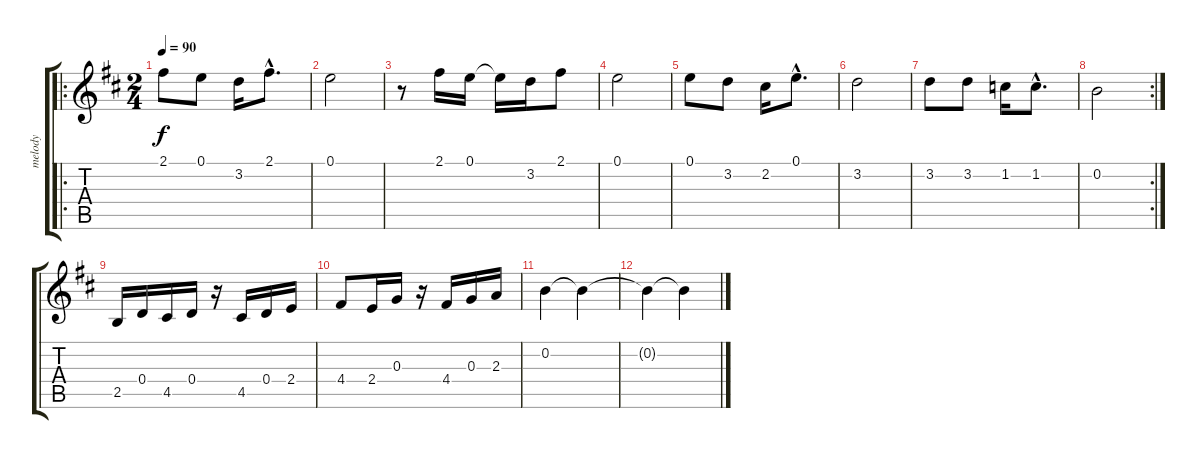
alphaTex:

\track ("melody" "melody") {instrument acousticguitarnylon}
\staff {score tabs}
\tuning (E4 B3 G3 D3 A2 E2) {hide}
\ro
\ts (2 4)
\tempo 90
\clef g2
\ks bminor
2.1.8{dy f} 0.1.8 3.2.16 2.1{hac}.8{d} |
0.1.2 |
r.8 2.1.16 0.1.16 0.1{t}.16 3.2.16 2.1.8 |
0.1.2 |
0.1.8 3.2.8 2.2.16 0.1{hac}.8{d} |
3.2.2 |
3.2.8 3.2.8 1.2.16 1.2{hac}.8{d} |
\rc 2
0.2.2 |
2.5.16 0.4.16 4.5.16 0.4.16 r.16 4.5.16 0.4.16 2.4.16 |
4.4.8 2.4.16 0.3.16 r.16 4.4.16 0.3.16 2.3.16 |
0.2.4 0.2{t}.4 |
0.2{t}.4 0.2{t}.4
